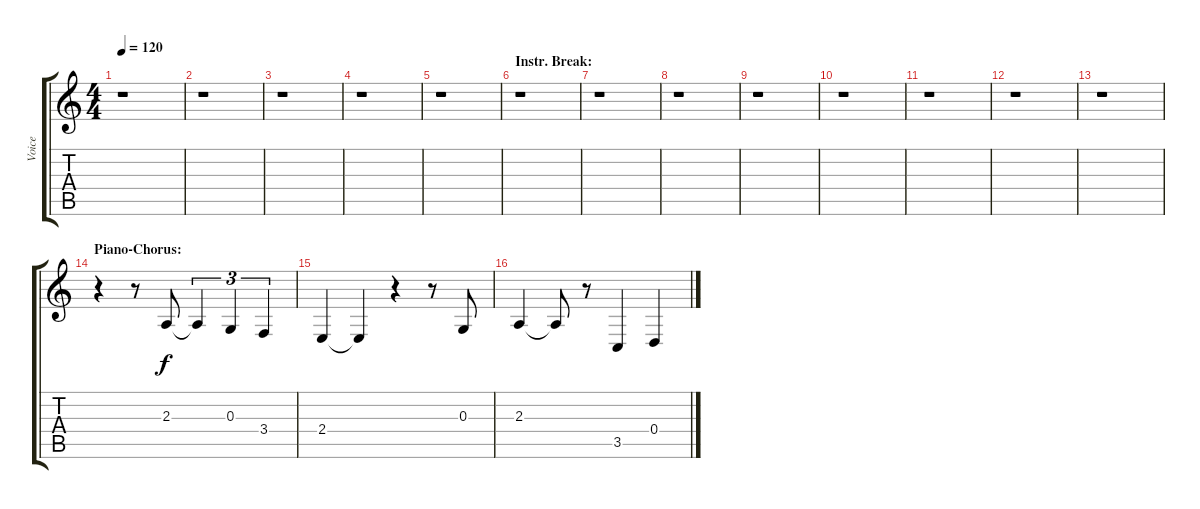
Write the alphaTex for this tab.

\track ("Voice" "Voice") {instrument cello}
\staff {score tabs}
\tuning (E4 B3 G3 D3 A2 E2) {hide}
\ts (4 4)
\tempo 120
\clef g2
\ks c
r.1{dy f} |
r.1 |
r.1 |
r.1 |
r.1 |
\section ("" "Instr. Break:")
r.1 |
r.1 |
r.1 |
r.1 |
r.1 |
r.1 |
r.1 |
r.1 |
\section ("" "Piano-Chorus:")
r.4 r.8 2.3.8 2.3{t}.4{tu (3 2)} 0.3.4{tu (3 2)} 3.4.4{tu (3 2)} |
2.4.4 2.4{t}.4 r.4 r.8 0.3.8 |
2.3.4 2.3{t}.8 r.8 3.5.4 0.4.4
